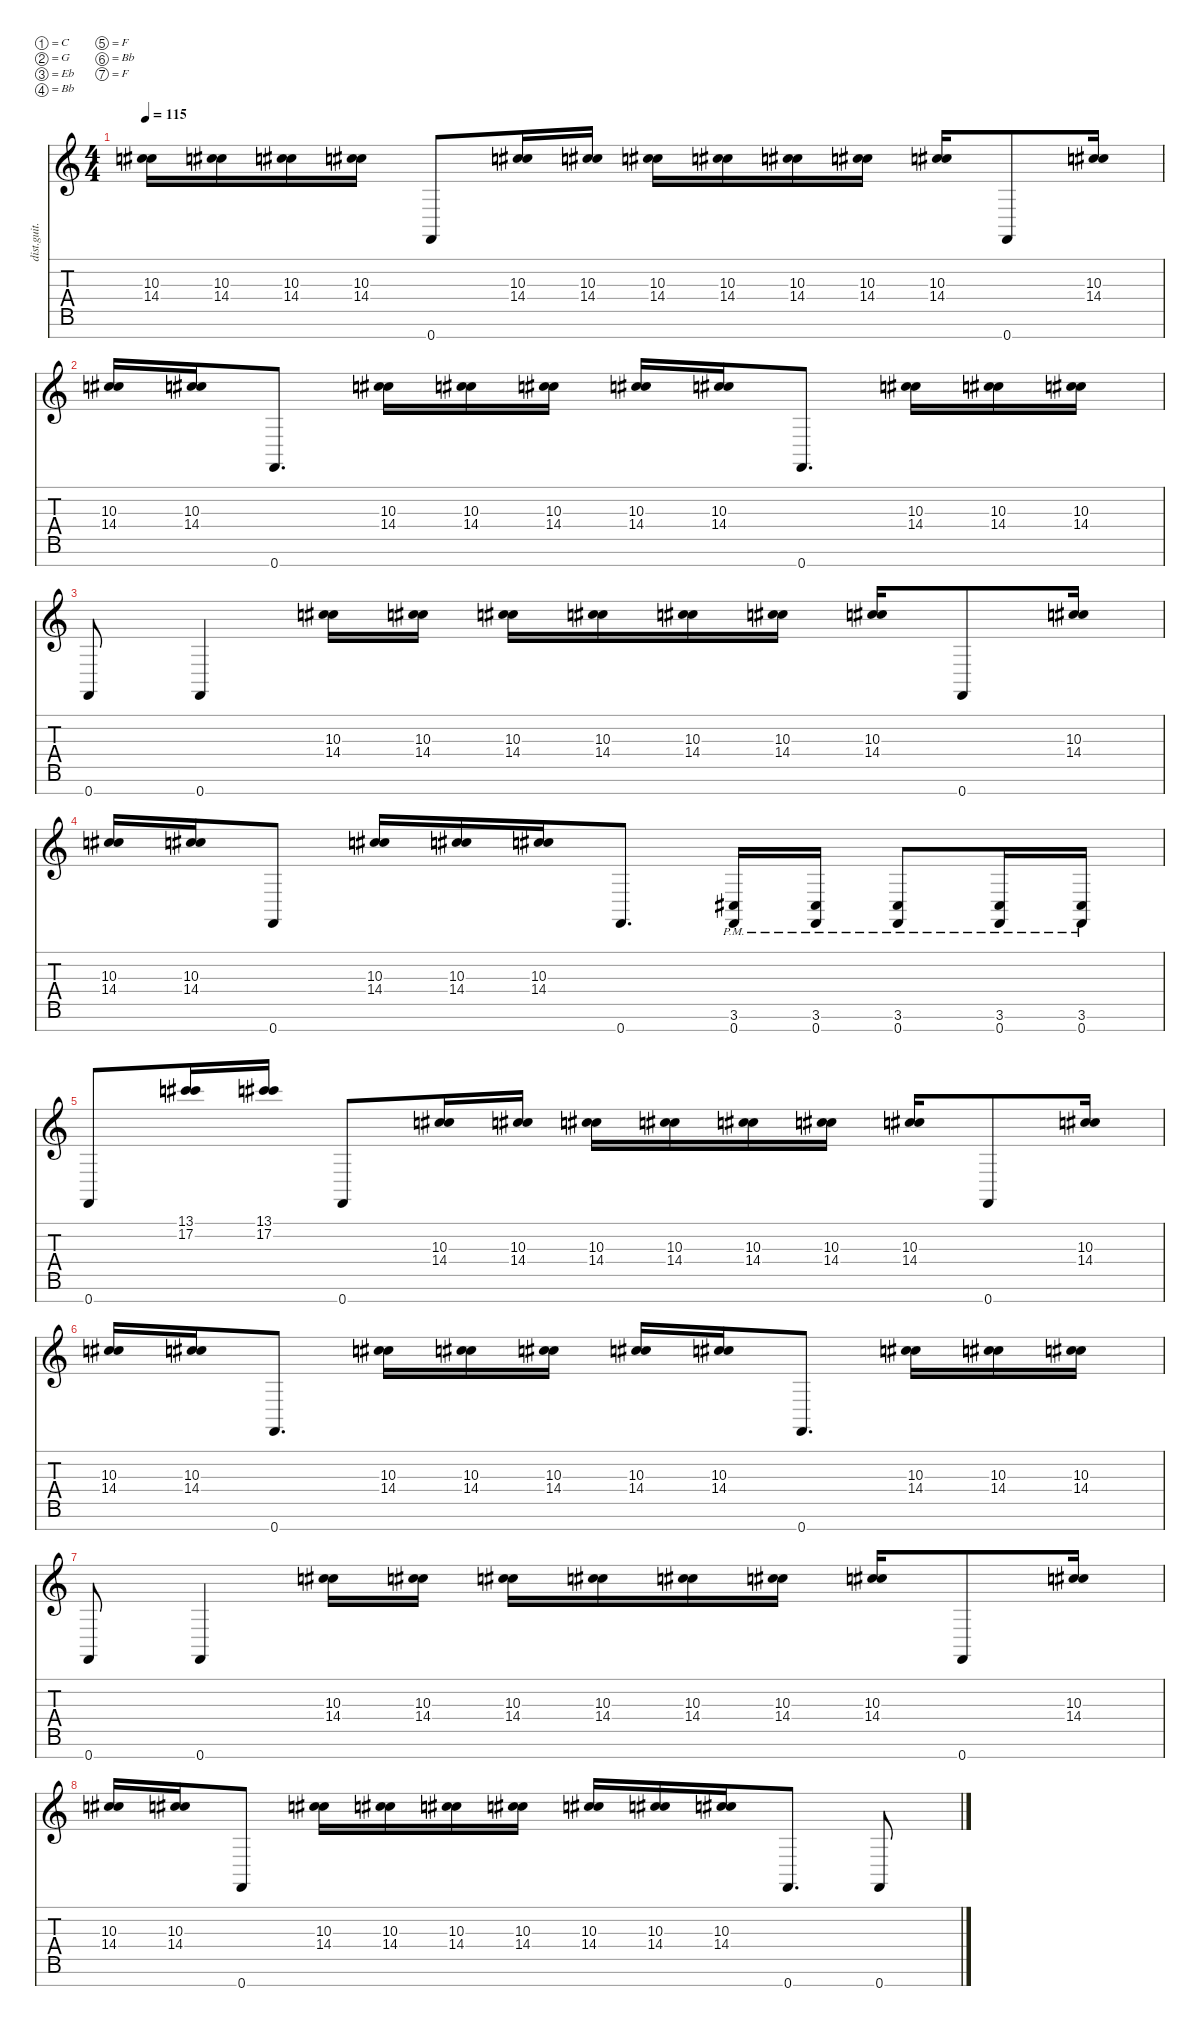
\defaultSystemsLayout 4
\hideDynamics
\bracketExtendMode nobrackets
\track ("Rhythm " "dist.guit.") {instrument distortionguitar}
\staff {score tabs}
\tuning (C4 G3 Eb3 Bb2 F2 Bb1 F1)
\ts (4 4)
\tempo 115
\clef g2
\ks c
(10.3{acc #} 14.4).16{dy f} (10.3{acc #} 14.4).16 (10.3{acc #} 14.4).16 (10.3{acc #} 14.4).16 0.7.8 (10.3{acc #} 14.4).16 (10.3{acc #} 14.4).16 (10.3{acc #} 14.4).16 (10.3{acc #} 14.4).16 (10.3{acc #} 14.4).16 (10.3{acc #} 14.4).16 (10.3{acc #} 14.4).16 0.7.8 (10.3{acc #} 14.4).16 |
(10.3{acc #} 14.4).16 (10.3{acc #} 14.4).16 0.7.8{d} (10.3{acc #} 14.4).16 (10.3{acc #} 14.4).16 (10.3{acc #} 14.4).16 (10.3{acc #} 14.4).16 (10.3{acc #} 14.4).16 0.7.8{d} (10.3{acc #} 14.4).16 (10.3{acc #} 14.4).16 (10.3{acc #} 14.4).16 |
0.7.8 0.7.4 (10.3{acc #} 14.4).16 (10.3{acc #} 14.4).16 (10.3{acc #} 14.4).16 (10.3{acc #} 14.4).16 (10.3{acc #} 14.4).16 (10.3{acc #} 14.4).16 (10.3{acc #} 14.4).16 0.7.8 (10.3{acc #} 14.4).16 |
(10.3{acc #} 14.4).16 (10.3{acc #} 14.4).16 0.7.8 (10.3{acc #} 14.4).16 (10.3{acc #} 14.4).16 (10.3{acc #} 14.4).16 0.7.8{d} (3.6{pm acc #} 0.7{pm}).16 (3.6{pm acc #} 0.7{pm}).16 (3.6{pm acc #} 0.7{pm}).8 (3.6{pm acc #} 0.7{pm}).16 (3.6{pm acc #} 0.7{pm}).16 |
0.7.8 (13.1{acc #} 17.2).16 (13.1{acc #} 17.2).16 0.7.8 (10.3{acc #} 14.4).16 (10.3{acc #} 14.4).16 (10.3{acc #} 14.4).16 (10.3{acc #} 14.4).16 (10.3{acc #} 14.4).16 (10.3{acc #} 14.4).16 (10.3{acc #} 14.4).16 0.7.8 (10.3{acc #} 14.4).16 |
(10.3{acc #} 14.4).16 (10.3{acc #} 14.4).16 0.7.8{d} (10.3{acc #} 14.4).16 (10.3{acc #} 14.4).16 (10.3{acc #} 14.4).16 (10.3{acc #} 14.4).16 (10.3{acc #} 14.4).16 0.7.8{d} (10.3{acc #} 14.4).16 (10.3{acc #} 14.4).16 (10.3{acc #} 14.4).16 |
0.7.8 0.7.4 (10.3{acc #} 14.4).16 (10.3{acc #} 14.4).16 (10.3{acc #} 14.4).16 (10.3{acc #} 14.4).16 (10.3{acc #} 14.4).16 (10.3{acc #} 14.4).16 (10.3{acc #} 14.4).16 0.7.8 (10.3{acc #} 14.4).16 |
(10.3{acc #} 14.4).16 (10.3{acc #} 14.4).16 0.7.8 (10.3{acc #} 14.4).16 (10.3{acc #} 14.4).16 (10.3{acc #} 14.4).16 (10.3{acc #} 14.4).16 (10.3{acc #} 14.4).16 (10.3{acc #} 14.4).16 (10.3{acc #} 14.4).16 0.7.8{d} 0.7.8
